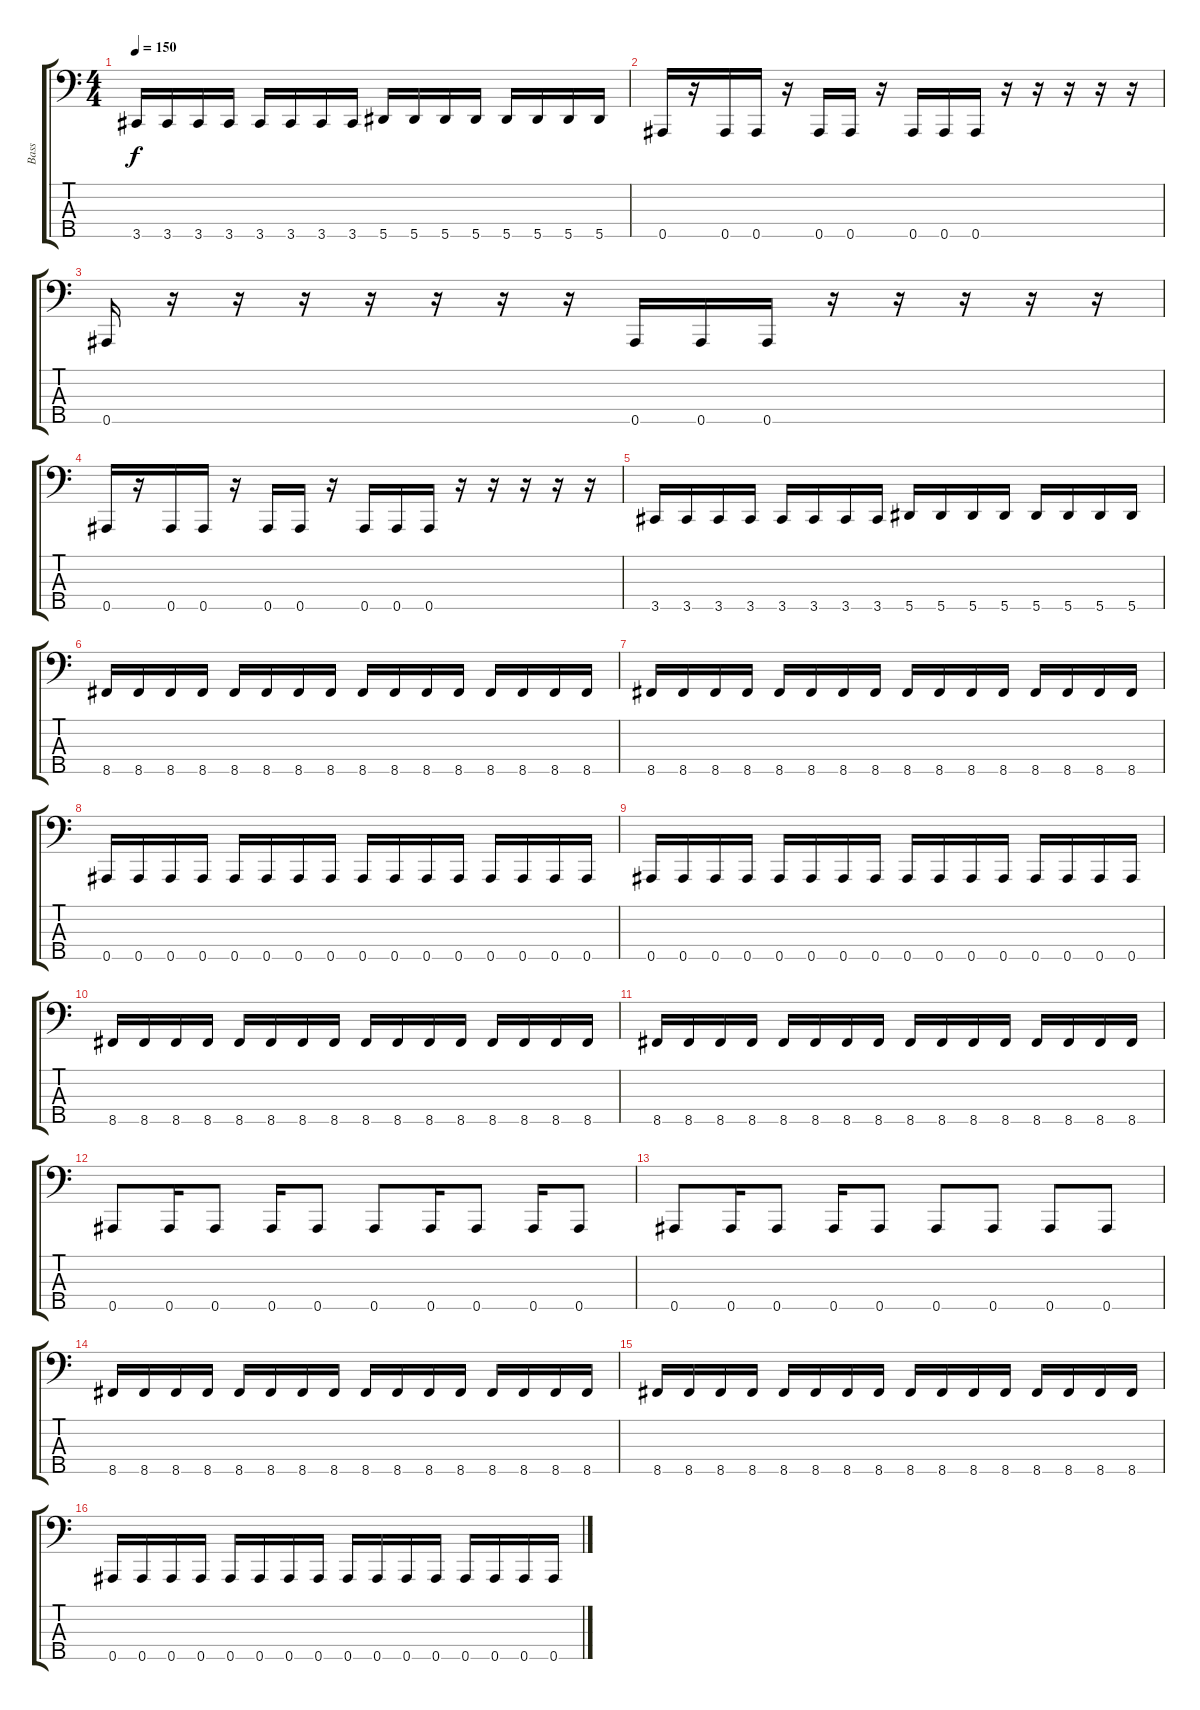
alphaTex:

\track ("Bass" "Bass") {instrument electricbassfinger}
\staff {score tabs}
\tuning (G2 D2 A1 E1 Bb0) {hide}
\ts (4 4)
\tempo 150
\clef f4
\ks c
3.5.16{dy f} 3.5.16 3.5.16 3.5.16 3.5.16 3.5.16 3.5.16 3.5.16 5.5.16 5.5.16 5.5.16 5.5.16 5.5.16 5.5.16 5.5.16 5.5.16 |
0.5.16 r.16 0.5.16 0.5.16 r.16 0.5.16 0.5.16 r.16 0.5.16 0.5.16 0.5.16 r.16 r.16 r.16 r.16 r.16 |
0.5.16 r.16 r.16 r.16 r.16 r.16 r.16 r.16 0.5.16 0.5.16 0.5.16 r.16 r.16 r.16 r.16 r.16 |
0.5.16 r.16 0.5.16 0.5.16 r.16 0.5.16 0.5.16 r.16 0.5.16 0.5.16 0.5.16 r.16 r.16 r.16 r.16 r.16 |
3.5.16 3.5.16 3.5.16 3.5.16 3.5.16 3.5.16 3.5.16 3.5.16 5.5.16 5.5.16 5.5.16 5.5.16 5.5.16 5.5.16 5.5.16 5.5.16 |
8.5.16 8.5.16 8.5.16 8.5.16 8.5.16 8.5.16 8.5.16 8.5.16 8.5.16 8.5.16 8.5.16 8.5.16 8.5.16 8.5.16 8.5.16 8.5.16 |
8.5.16 8.5.16 8.5.16 8.5.16 8.5.16 8.5.16 8.5.16 8.5.16 8.5.16 8.5.16 8.5.16 8.5.16 8.5.16 8.5.16 8.5.16 8.5.16 |
0.5.16 0.5.16 0.5.16 0.5.16 0.5.16 0.5.16 0.5.16 0.5.16 0.5.16 0.5.16 0.5.16 0.5.16 0.5.16 0.5.16 0.5.16 0.5.16 |
0.5.16 0.5.16 0.5.16 0.5.16 0.5.16 0.5.16 0.5.16 0.5.16 0.5.16 0.5.16 0.5.16 0.5.16 0.5.16 0.5.16 0.5.16 0.5.16 |
8.5.16 8.5.16 8.5.16 8.5.16 8.5.16 8.5.16 8.5.16 8.5.16 8.5.16 8.5.16 8.5.16 8.5.16 8.5.16 8.5.16 8.5.16 8.5.16 |
8.5.16 8.5.16 8.5.16 8.5.16 8.5.16 8.5.16 8.5.16 8.5.16 8.5.16 8.5.16 8.5.16 8.5.16 8.5.16 8.5.16 8.5.16 8.5.16 |
0.5.8 0.5.16 0.5.8 0.5.16 0.5.8 0.5.8 0.5.16 0.5.8 0.5.16 0.5.8 |
0.5.8 0.5.16 0.5.8 0.5.16 0.5.8 0.5.8 0.5.8 0.5.8 0.5.8 |
8.5.16 8.5.16 8.5.16 8.5.16 8.5.16 8.5.16 8.5.16 8.5.16 8.5.16 8.5.16 8.5.16 8.5.16 8.5.16 8.5.16 8.5.16 8.5.16 |
8.5.16 8.5.16 8.5.16 8.5.16 8.5.16 8.5.16 8.5.16 8.5.16 8.5.16 8.5.16 8.5.16 8.5.16 8.5.16 8.5.16 8.5.16 8.5.16 |
0.5.16 0.5.16 0.5.16 0.5.16 0.5.16 0.5.16 0.5.16 0.5.16 0.5.16 0.5.16 0.5.16 0.5.16 0.5.16 0.5.16 0.5.16 0.5.16
